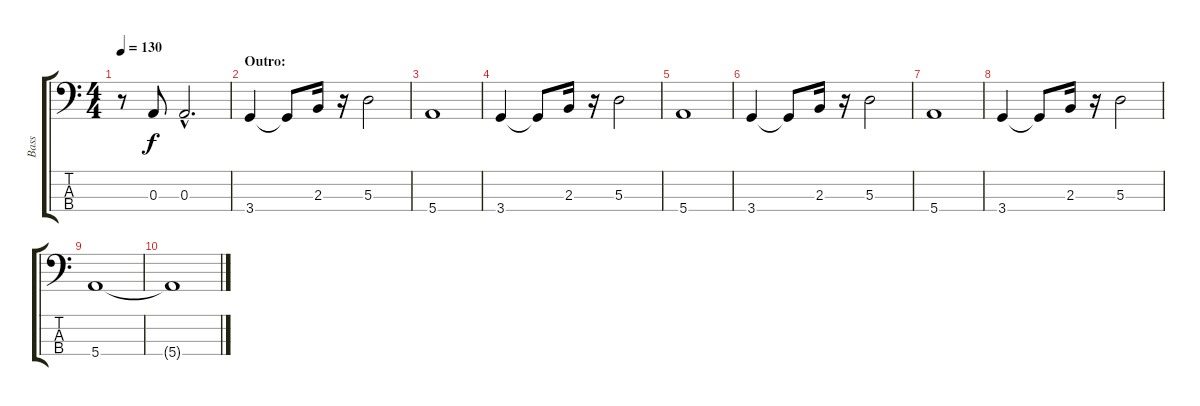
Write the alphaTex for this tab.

\track ("Bass" "Bass") {instrument electricbasspick}
\staff {score tabs}
\tuning (G2 D2 A1 E1) {hide}
\ts (4 4)
\tempo 130
\clef f4
\ks c
r.8{dy f} 0.3.8 0.3{hac}.2{d} |
\section ("" "Outro:")
3.4.4 3.4{t}.8 2.3.16 r.16 5.3.2 |
5.4.1 |
3.4.4 3.4{t}.8 2.3.16 r.16 5.3.2 |
5.4.1 |
3.4.4 3.4{t}.8 2.3.16 r.16 5.3.2 |
5.4.1 |
3.4.4 3.4{t}.8 2.3.16 r.16 5.3.2 |
5.4.1{volume 1} |
5.4{t}.1
